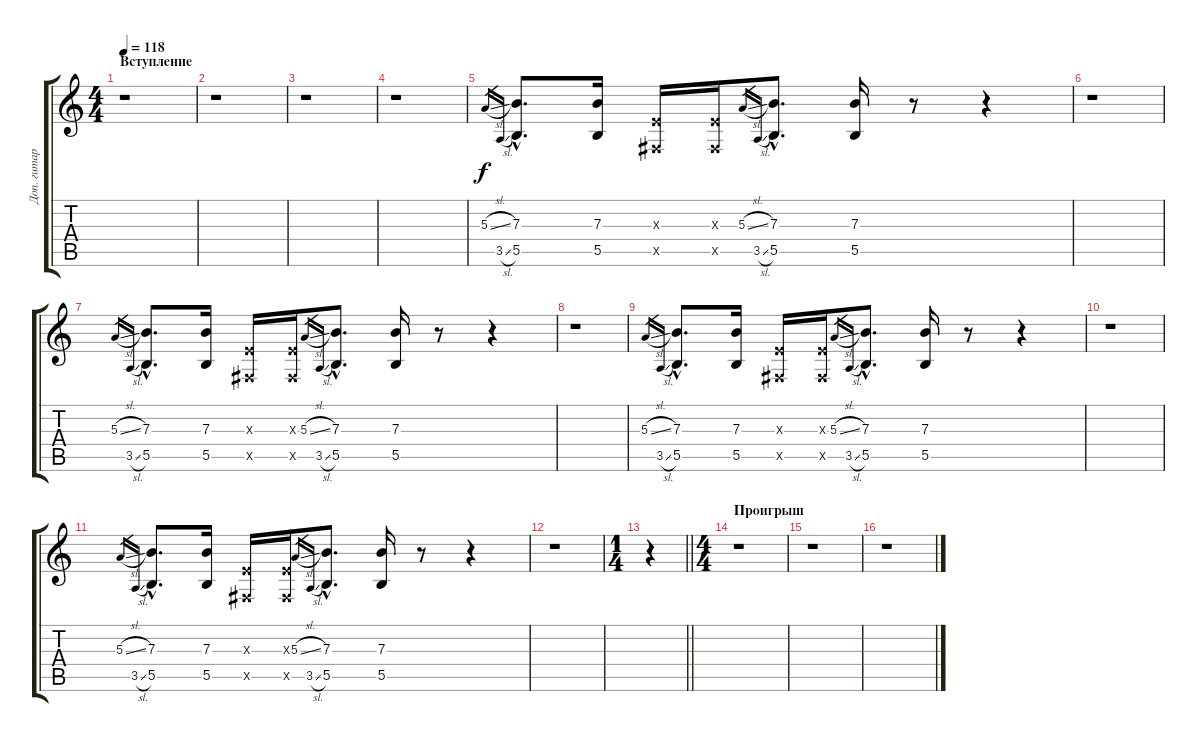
\track ("Доп. гитара" "Доп. гитар") {instrument overdrivenguitar}
\staff {score tabs}
\tuning (Db4 Ab3 E3 B2 Gb2 B1) {hide}
\ts (4 4)
\section ("" "Вступление")
\tempo 118
\clef g2
\ks c
r.1{dy f instrument overdrivenguitar} |
r.1 |
r.1 |
r.1 |
5.3{sl}.16{gr} 3.5{sl}.16{gr} (7.3{hac} 5.5{hac}).8{d} (7.3 5.5).16 (0.3{x} 0.5{x}).16 (0.3{x} 0.5{x}).16 5.3{sl}.16{gr} 3.5{sl}.16{gr} (7.3{hac} 5.5{hac}).8{d} (7.3 5.5).16 r.8 r.4 |
r.1 |
5.3{sl}.16{gr} 3.5{sl}.16{gr} (7.3{hac} 5.5{hac}).8{d} (7.3 5.5).16 (0.3{x} 0.5{x}).16 (0.3{x} 0.5{x}).16 5.3{sl}.16{gr} 3.5{sl}.16{gr} (7.3{hac} 5.5{hac}).8{d} (7.3 5.5).16 r.8 r.4 |
r.1 |
5.3{sl}.16{gr} 3.5{sl}.16{gr} (7.3{hac} 5.5{hac}).8{d} (7.3 5.5).16 (0.3{x} 0.5{x}).16 (0.3{x} 0.5{x}).16 5.3{sl}.16{gr} 3.5{sl}.16{gr} (7.3{hac} 5.5{hac}).8{d} (7.3 5.5).16 r.8 r.4 |
r.1 |
5.3{sl}.16{gr} 3.5{sl}.16{gr} (7.3{hac} 5.5{hac}).8{d} (7.3 5.5).16 (0.3{x} 0.5{x}).16 (0.3{x} 0.5{x}).16 5.3{sl}.16{gr} 3.5{sl}.16{gr} (7.3{hac} 5.5{hac}).8{d} (7.3 5.5).16 r.8 r.4 |
r.1 |
\ts (1 4)
\barLineRight lightlight
r.4 |
\ts (4 4)
\section ("" "Проигрыш")
r.1 |
r.1 |
r.1
